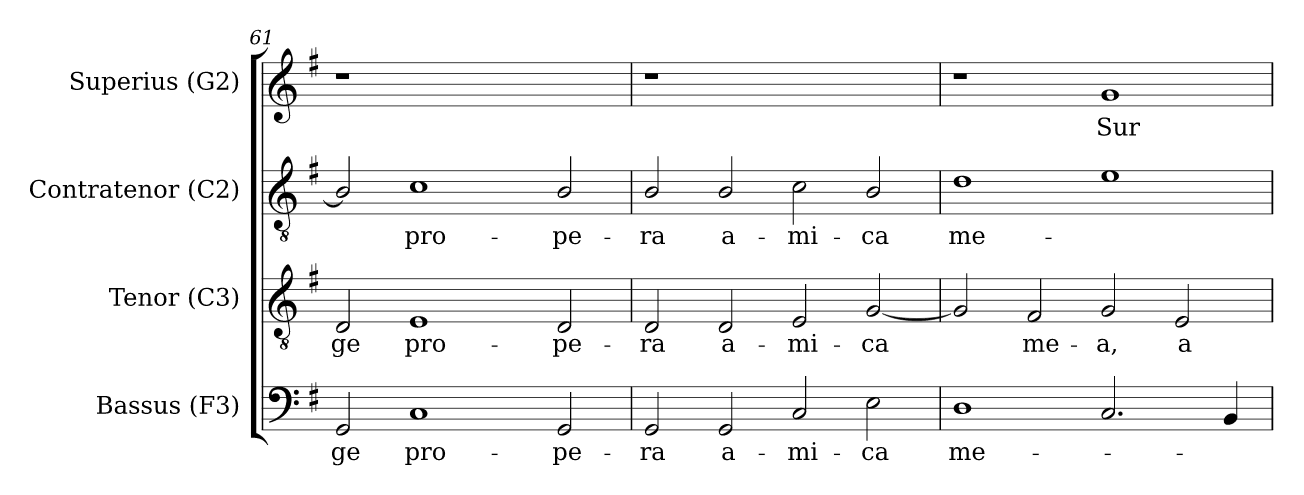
**kern	**text	**kern	**text	**kern	**text	**kern	**text
*part4	*part4	*part3	*part3	*part2	*part2	*part1	*part1
*staff4	*staff4	*staff3	*staff3	*staff2	*staff2	*staff1	*staff1
*I"Bassus (F3)	*	*I"Tenor (C3)	*	*I"Contratenor (C2)	*	*I"Superius (G2)	*
*I'Bass.	*	*I'T.	*	*I'C.	*	*I'S.	*
*clefF4	*	*clefGv2	*	*clefGv2	*	*clefG2	*
*k[f#]	*	*k[f#]	*	*k[f#]	*	*k[f#]	*
*G:	*	*G:	*	*G:	*	*G:	*
=61	=61	=61	=61	=61	=61	=61	=61
!	!LO:LY:b:cj	!	!LO:LY:b:cj	!	!	!LO:N:vis=1	!
2GG/	-ge	2D/	-ge	2B/]	.	1r	.
!	!LO:LY:b:cj	!	!LO:LY:b:cj	!	!LO:LY:b:cj	!	!
1C	pro-	1E	pro-	1c	pro-	.	.
.	.	.	.	.	.	1ryy	.
!	!LO:LY:b:cj	!	!LO:LY:b:cj	!	!LO:LY:b:cj	!	!
2GG/	-pe-	2D/	-pe-	2B/	-pe-	.	.
=62	=62	=62	=62	=62	=62	=62	=62
!	!LO:LY:b:cj	!	!LO:LY:b:cj	!	!LO:LY:b:cj	!LO:N:vis=1	!
2GG/	-ra	2D/	-ra	2B/	-ra	1r	.
!	!LO:LY:b:cj	!	!LO:LY:b:cj	!	!LO:LY:b:cj	!	!
2GG/	a-	2D/	a-	2B/	a-	.	.
!	!LO:LY:b:cj	!	!LO:LY:b:cj	!	!LO:LY:b:cj	!	!
2C/	-mi-	2E/	-mi-	2c\	-mi-	1ryy	.
!	!LO:LY:b:cj	!	!LO:LY:b:cj	!	!LO:LY:b:cj	!	!
2E\	-ca	[<2G/	-ca	2B/	-ca	.	.
=63	=63	=63	=63	=63	=63	=63	=63
!	!LO:LY:b:cj	!	!	!	!LO:LY:b:cj	!	!
1D	me-	2G/]	.	1d	me-	1r	.
!	!	!	!LO:LY:b:cj	!	!	!	!
.	.	2F#/	me-	.	.	.	.
!	!	!	!LO:LY:b:cj	!	!	!	!LO:LY:b:cj
2.C/	.	2G/	-a,	1e	.	1g	Sur-
!	!	!	!LO:LY:b:cj	!	!	!	!
.	.	2E/	a-	.	.	.	.
4BB/	.	.	.	.	.	.	.
=	=	=	=	=	=	=	=
*-	*-	*-	*-	*-	*-	*-	*-
